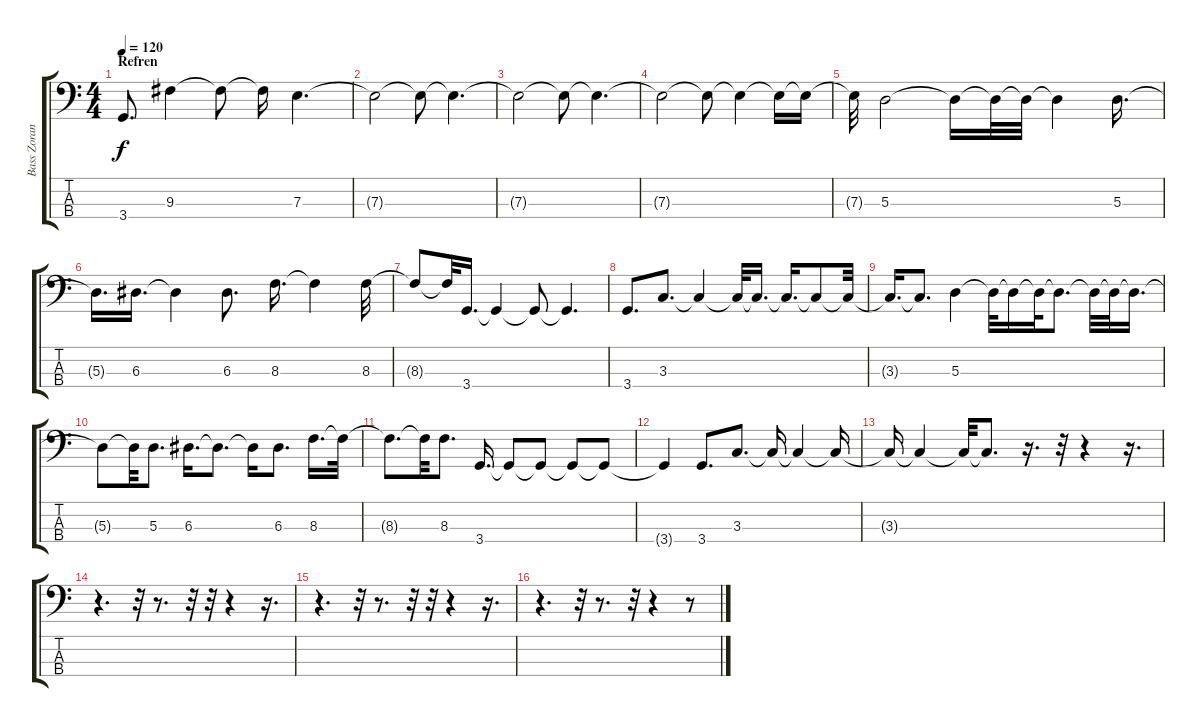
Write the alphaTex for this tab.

\track ("Bass Zoran Redzic" "Bass Zoran") {instrument electricbassfinger}
\staff {score tabs}
\tuning (G2 D2 A1 E1) {hide}
\ts (4 4)
\section ("" "Refren")
\tempo 120
\clef f4
\ks c
3.4{t}.8{d dy f} 9.3.4 9.3{t}.8 9.3{t}.16 7.3.4{d} |
7.3{t}.2 7.3{t}.8 7.3{t}.4{d} |
7.3{t}.2 7.3{t}.8 7.3{t}.4{d} |
7.3{t}.2 7.3{t}.8 7.3{t}.4 7.3{t}.16 7.3{t}.16 |
7.3{t}.32 5.3.2 5.3{t}.16 5.3{t}.32 5.3{t}.32 5.3{t}.4 5.3.16{d} |
5.3{t}.16{d} 6.3.16{d} 6.3{t}.4 6.3.8{d} 8.3.16{d} 8.3{t}.4 8.3.32 |
8.3{t}.8 8.3{t}.32 3.4.16{d} 3.4{t}.4 3.4{t}.8 3.4{t}.4{d} |
3.4.8{d} 3.3.8{d} 3.3{t}.4 3.3{t}.32 3.3{t}.16{d} 3.3{t}.16{d} 3.3{t}.8 3.3{t}.32 |
3.3{t}.16{d} 3.3{t}.8{d} 5.3.4 5.3{t}.32 5.3{t}.16 5.3{t}.32 5.3{t}.8{d} 5.3{t}.32 5.3{t}.32 5.3{t}.16{d} |
5.3{t}.8 5.3{t}.32 5.3.8{d} 6.3.16{d} 6.3{t}.8{d} 6.3{t}.16 6.3.8{d} 8.3.16{d} 8.3{t}.32 |
8.3{t}.8{d} 8.3{t}.32 8.3.8{d} 3.4.16{d} 3.4{t}.8 3.4{t}.8 3.4{t}.8 3.4{t}.8 |
3.4{t}.4 3.4.8{d} 3.3.8{d} 3.3{t}.16 3.3{t}.4 3.3{t}.16 |
3.3{t}.16 3.3{t}.4 3.3{t}.32 3.3{t}.8{d} r.16{d} r.32 r.4 r.16{d} |
r.4{d} r.32 r.8{d} r.32 r.32 r.4 r.16{d} |
r.4{d} r.32 r.8{d} r.32 r.32 r.4 r.16{d} |
r.4{d} r.32 r.8{d} r.32 r.4 r.8
